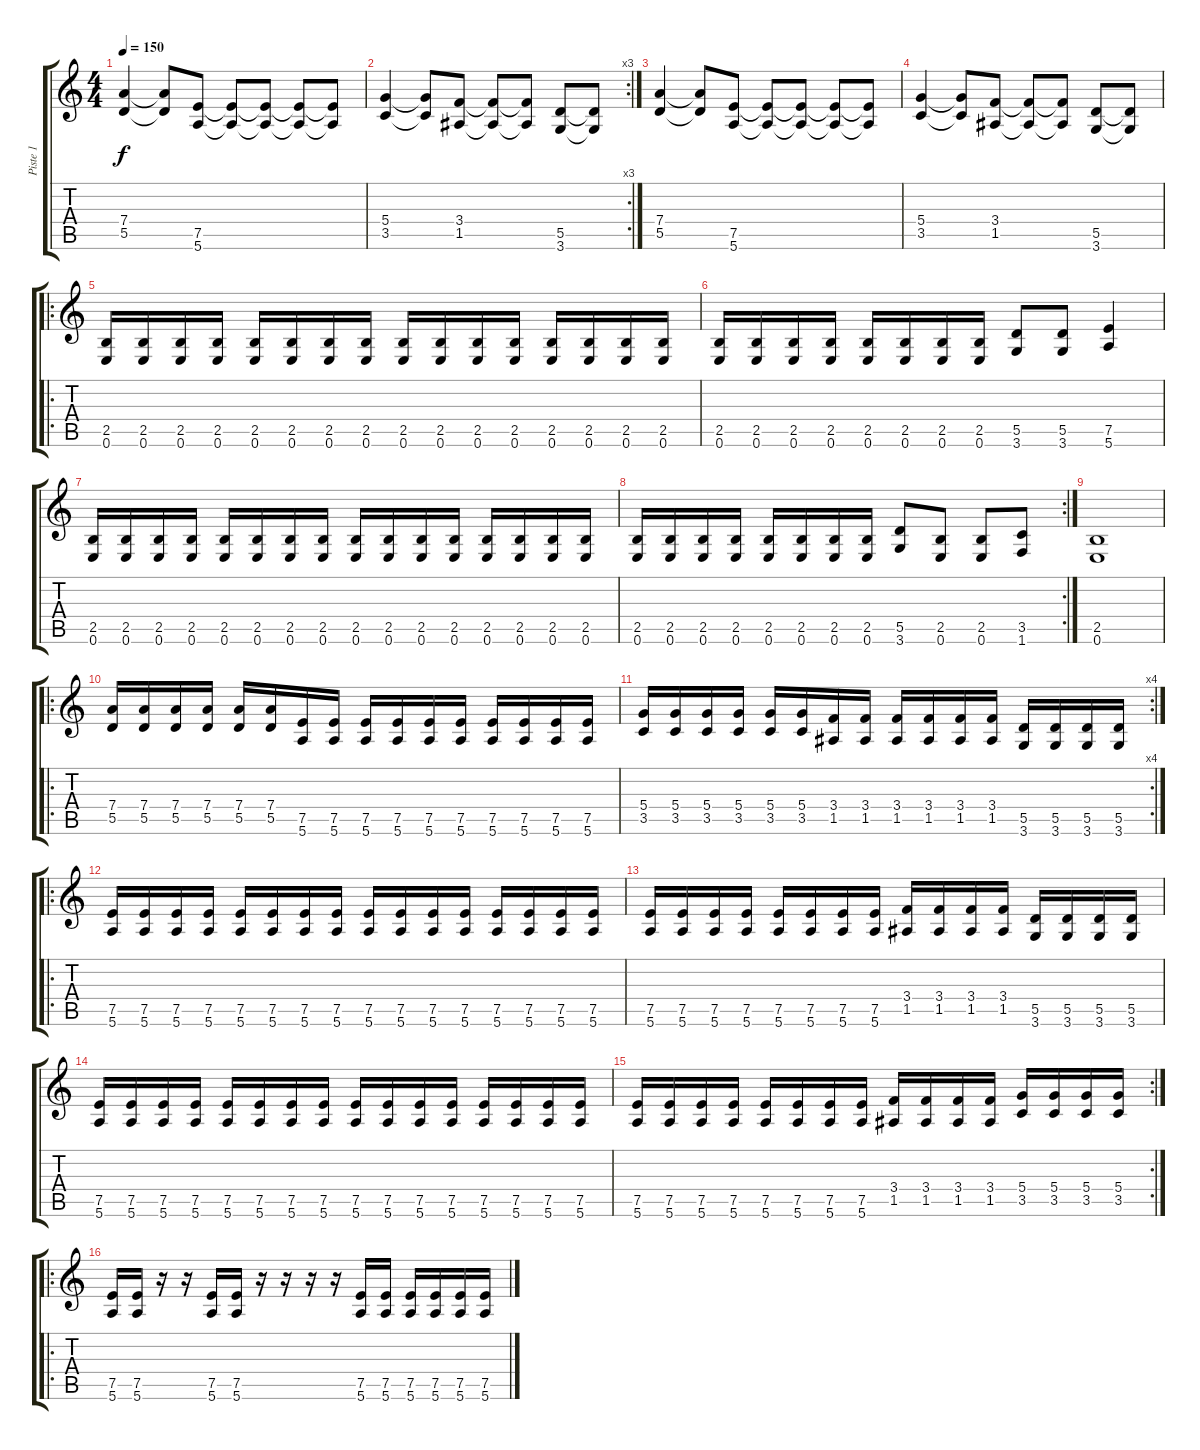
\track ("Piste 1" "Piste 1") {instrument distortionguitar}
\staff {score tabs}
\tuning (E4 B3 G3 D3 A2 E2) {hide}
\ts (4 4)
\tempo 150
\clef g2
\ks c
(7.4 5.5).4{dy f instrument distortionguitar} (7.4{t} 5.5{t}).8 (7.5 5.6).8 (7.5{t} 5.6{t}).8 (7.5{t} 5.6{t}).8 (7.5{t} 5.6{t}).8 (7.5{t} 5.6{t}).8 |
\rc 3
(5.4 3.5).4 (5.4{t} 3.5{t}).8 (3.4 1.5).8 (3.4{t} 1.5{t}).8 (3.4{t} 1.5{t}).8 (5.5 3.6).8 (5.5{t} 3.6{t}).8 |
(7.4 5.5).4 (7.4{t} 5.5{t}).8 (7.5 5.6).8 (7.5{t} 5.6{t}).8 (7.5{t} 5.6{t}).8 (7.5{t} 5.6{t}).8 (7.5{t} 5.6{t}).8 |
(5.4 3.5).4 (5.4{t} 3.5{t}).8 (3.4 1.5).8 (3.4{t} 1.5{t}).8 (3.4{t} 1.5{t}).8 (5.5 3.6).8 (5.5{t} 3.6{t}).8 |
\ro
(2.5 0.6).16 (2.5 0.6).16 (2.5 0.6).16 (2.5 0.6).16 (2.5 0.6).16 (2.5 0.6).16 (2.5 0.6).16 (2.5 0.6).16 (2.5 0.6).16 (2.5 0.6).16 (2.5 0.6).16 (2.5 0.6).16 (2.5 0.6).16 (2.5 0.6).16 (2.5 0.6).16 (2.5 0.6).16 |
(2.5 0.6).16 (2.5 0.6).16 (2.5 0.6).16 (2.5 0.6).16 (2.5 0.6).16 (2.5 0.6).16 (2.5 0.6).16 (2.5 0.6).16 (5.5 3.6).8 (5.5 3.6).8 (7.5 5.6).4 |
(2.5 0.6).16 (2.5 0.6).16 (2.5 0.6).16 (2.5 0.6).16 (2.5 0.6).16 (2.5 0.6).16 (2.5 0.6).16 (2.5 0.6).16 (2.5 0.6).16 (2.5 0.6).16 (2.5 0.6).16 (2.5 0.6).16 (2.5 0.6).16 (2.5 0.6).16 (2.5 0.6).16 (2.5 0.6).16 |
\rc 2
(2.5 0.6).16 (2.5 0.6).16 (2.5 0.6).16 (2.5 0.6).16 (2.5 0.6).16 (2.5 0.6).16 (2.5 0.6).16 (2.5 0.6).16 (5.5 3.6).8 (2.5 0.6).8 (2.5 0.6).8 (3.5 1.6).8 |
(2.5 0.6).1 |
\ro
(7.4 5.5).16 (7.4 5.5).16 (7.4 5.5).16 (7.4 5.5).16 (7.4 5.5).16 (7.4 5.5).16 (7.5 5.6).16 (7.5 5.6).16 (7.5 5.6).16 (7.5 5.6).16 (7.5 5.6).16 (7.5 5.6).16 (7.5 5.6).16 (7.5 5.6).16 (7.5 5.6).16 (7.5 5.6).16 |
\rc 4
(5.4 3.5).16 (5.4 3.5).16 (5.4 3.5).16 (5.4 3.5).16 (5.4 3.5).16 (5.4 3.5).16 (3.4 1.5).16 (3.4 1.5).16 (3.4 1.5).16 (3.4 1.5).16 (3.4 1.5).16 (3.4 1.5).16 (5.5 3.6).16 (5.5 3.6).16 (5.5 3.6).16 (5.5 3.6).16 |
\ro
(7.5 5.6).16 (7.5 5.6).16 (7.5 5.6).16 (7.5 5.6).16 (7.5 5.6).16 (7.5 5.6).16 (7.5 5.6).16 (7.5 5.6).16 (7.5 5.6).16 (7.5 5.6).16 (7.5 5.6).16 (7.5 5.6).16 (7.5 5.6).16 (7.5 5.6).16 (7.5 5.6).16 (7.5 5.6).16 |
(7.5 5.6).16 (7.5 5.6).16 (7.5 5.6).16 (7.5 5.6).16 (7.5 5.6).16 (7.5 5.6).16 (7.5 5.6).16 (7.5 5.6).16 (3.4 1.5).16 (3.4 1.5).16 (3.4 1.5).16 (3.4 1.5).16 (5.5 3.6).16 (5.5 3.6).16 (5.5 3.6).16 (5.5 3.6).16 |
(7.5 5.6).16 (7.5 5.6).16 (7.5 5.6).16 (7.5 5.6).16 (7.5 5.6).16 (7.5 5.6).16 (7.5 5.6).16 (7.5 5.6).16 (7.5 5.6).16 (7.5 5.6).16 (7.5 5.6).16 (7.5 5.6).16 (7.5 5.6).16 (7.5 5.6).16 (7.5 5.6).16 (7.5 5.6).16 |
\rc 2
(7.5 5.6).16 (7.5 5.6).16 (7.5 5.6).16 (7.5 5.6).16 (7.5 5.6).16 (7.5 5.6).16 (7.5 5.6).16 (7.5 5.6).16 (3.4 1.5).16 (3.4 1.5).16 (3.4 1.5).16 (3.4 1.5).16 (5.4 3.5).16 (5.4 3.5).16 (5.4 3.5).16 (5.4 3.5).16 |
\ro
(7.5 5.6).16 (7.5 5.6).16 r.16 r.16 (7.5 5.6).16 (7.5 5.6).16 r.16 r.16 r.16 r.16 (7.5 5.6).16 (7.5 5.6).16 (7.5 5.6).16 (7.5 5.6).16 (7.5 5.6).16 (7.5 5.6).16
